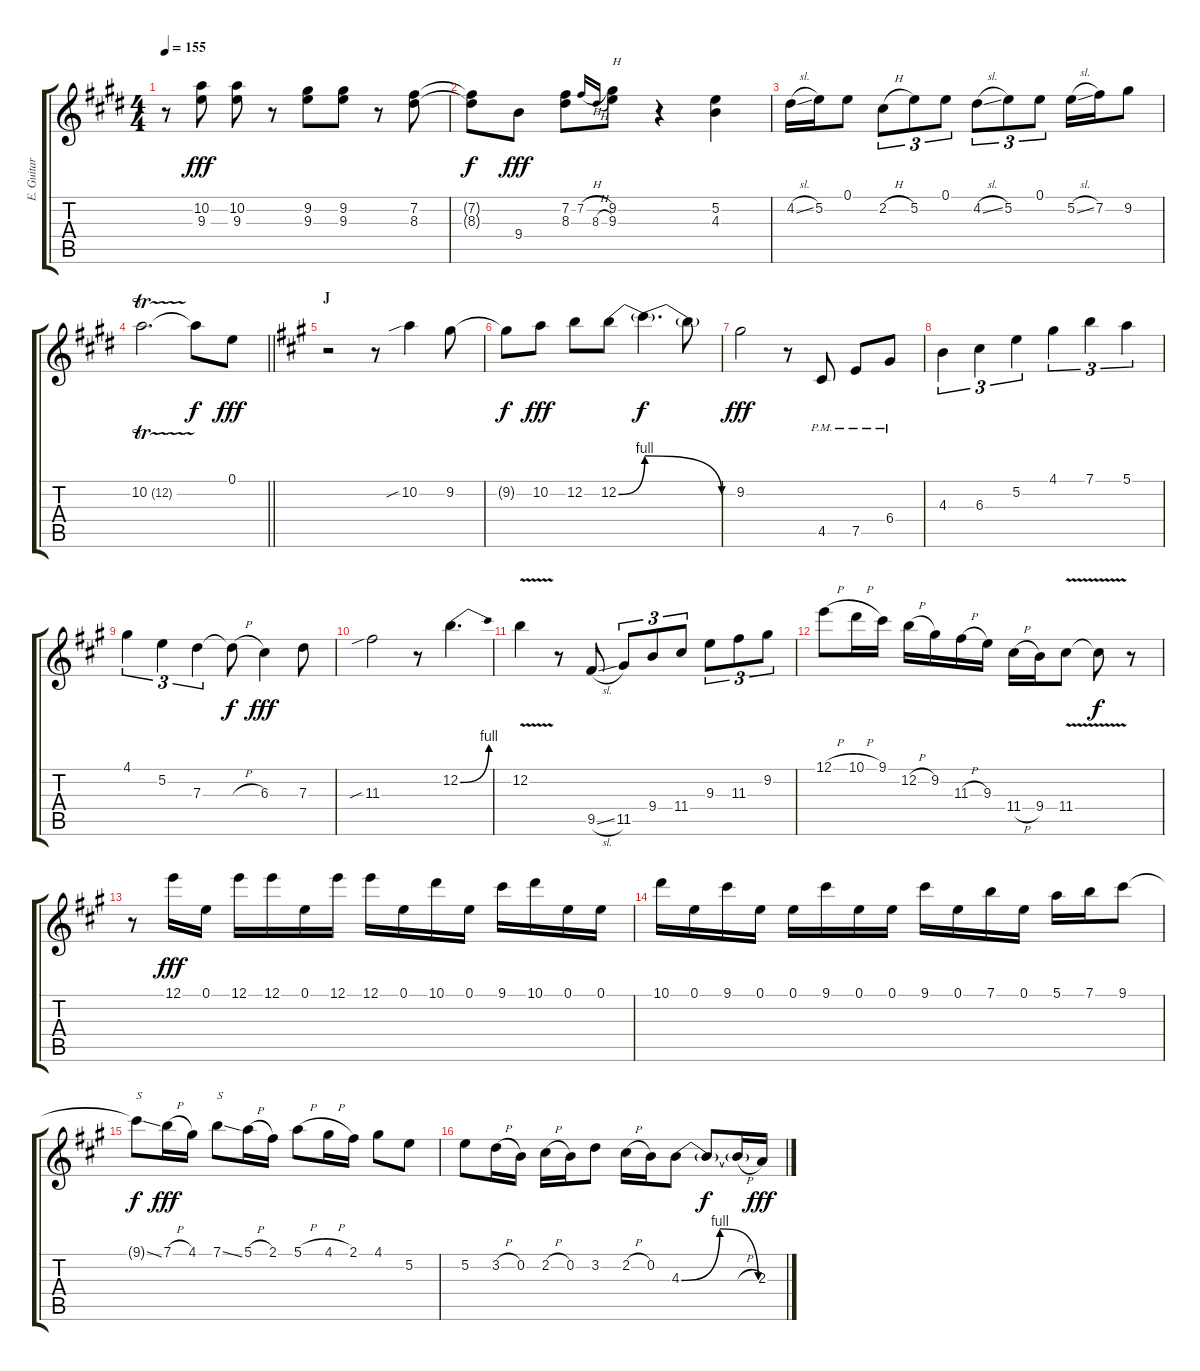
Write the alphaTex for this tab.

\track ("E. Guitar I" "E. Guitar ") {instrument overdrivenguitar}
\staff {score tabs}
\tuning (E4 B3 G3 D3 A2 E2) {hide}
\ts (4 4)
\tempo 155
\clef g2
\ks e
r.8{dy fff} (10.2 9.3).8 (10.2 9.3).8 r.8 (9.2 9.3).8 (9.2 9.3).8 r.8 (7.2 8.3).8 |
(7.2{t} 8.3{t}).8{dy f} 9.4.8{dy fff} (7.2 8.3).8 7.2{h}.16{gr onbeat} 8.3{h}.16{gr onbeat} (9.2 9.3).8{txt "H"} r.4 (5.2 4.3).4 |
4.2{sl}.16 5.2.16 0.1.8 2.2{h}.8{tu (3 2)} 5.2.8{tu (3 2)} 0.1.8{tu (3 2)} 4.2{sl}.8{tu (3 2)} 5.2.8{tu (3 2)} 0.1.8{tu (3 2)} 5.2{sl}.16 7.2.16 9.2.8 |
\barLineRight lightlight
10.2{tr (12 32)}.2{d} 10.2{t}.8{dy f} 0.1.8{dy fff} |
\section ("" "J")
\ks a
r.2 r.8 10.2{sib}.4 9.2.8 |
9.2{t}.8{dy f} 10.2.8{dy fff} 12.2.8 12.2{be (bend 0 0 60 4)}.8 12.2{be (release 0 4 60 0) t}.4{d dy f} 12.2{t}.8 |
9.2.2{dy fff} r.8 4.5{pm}.8 7.5{pm}.8 6.4{pm}.8 |
4.3.4{tu (3 2)} 6.3.4{tu (3 2)} 5.2.4{tu (3 2)} 4.1.4{tu (3 2)} 7.1.4{tu (3 2)} 5.1.4{tu (3 2)} |
4.1.4{tu (3 2)} 5.2.4{tu (3 2)} 7.3.4{tu (3 2)} 7.3{h t}.8{dy f} 6.3.4{dy fff} 7.3.8 |
11.3{sib}.2 r.8 12.2{be (bend 0 0 60 4)}.4{d} |
12.2{v}.4 r.8 9.5{sl}.8 11.5.8{tu (3 2)} 9.4.8{tu (3 2)} 11.4.8{tu (3 2)} 9.3.8{tu (3 2)} 11.3.8{tu (3 2)} 9.2.8{tu (3 2)} |
12.1{h}.8 10.1{h}.16 9.1.16 12.2{h}.16 9.2.16 11.3{h}.16 9.3.16 11.4{h}.16 9.4.16 11.4{v}.8 11.4{t}.8{dy f} r.8 |
r.8 12.1.16{dy fff} 0.1.16 12.1.16 12.1.16 0.1.16 12.1.16 12.1.16 0.1.16 10.1.16 0.1.16 9.1.16 10.1.16 0.1.16 0.1.16 |
10.1.16 0.1.16 9.1.16 0.1.16 0.1.16 9.1.16 0.1.16 0.1.16 9.1.16 0.1.16 7.1.16 0.1.16 5.1.16 7.1.16 9.1.8 |
9.1{ss t}.8{txt "S" dy f} 7.1{h}.16{dy fff} 4.1.16 7.1{ss}.8{txt "S"} 5.1{h}.16 2.1.16 5.1{h}.8 4.1{h}.16 2.1.16 4.1.8 5.2.8 |
5.2.8 3.2{h}.16 0.2.16 2.2{h}.16 0.2.16 3.2.8 2.2{h}.16 0.2.16 4.3{be (bendrelease 0 0 30 4 30 4 60 0)}.8 4.3{t}.8{dy f} 4.3{h t}.16 2.3.16{dy fff}
